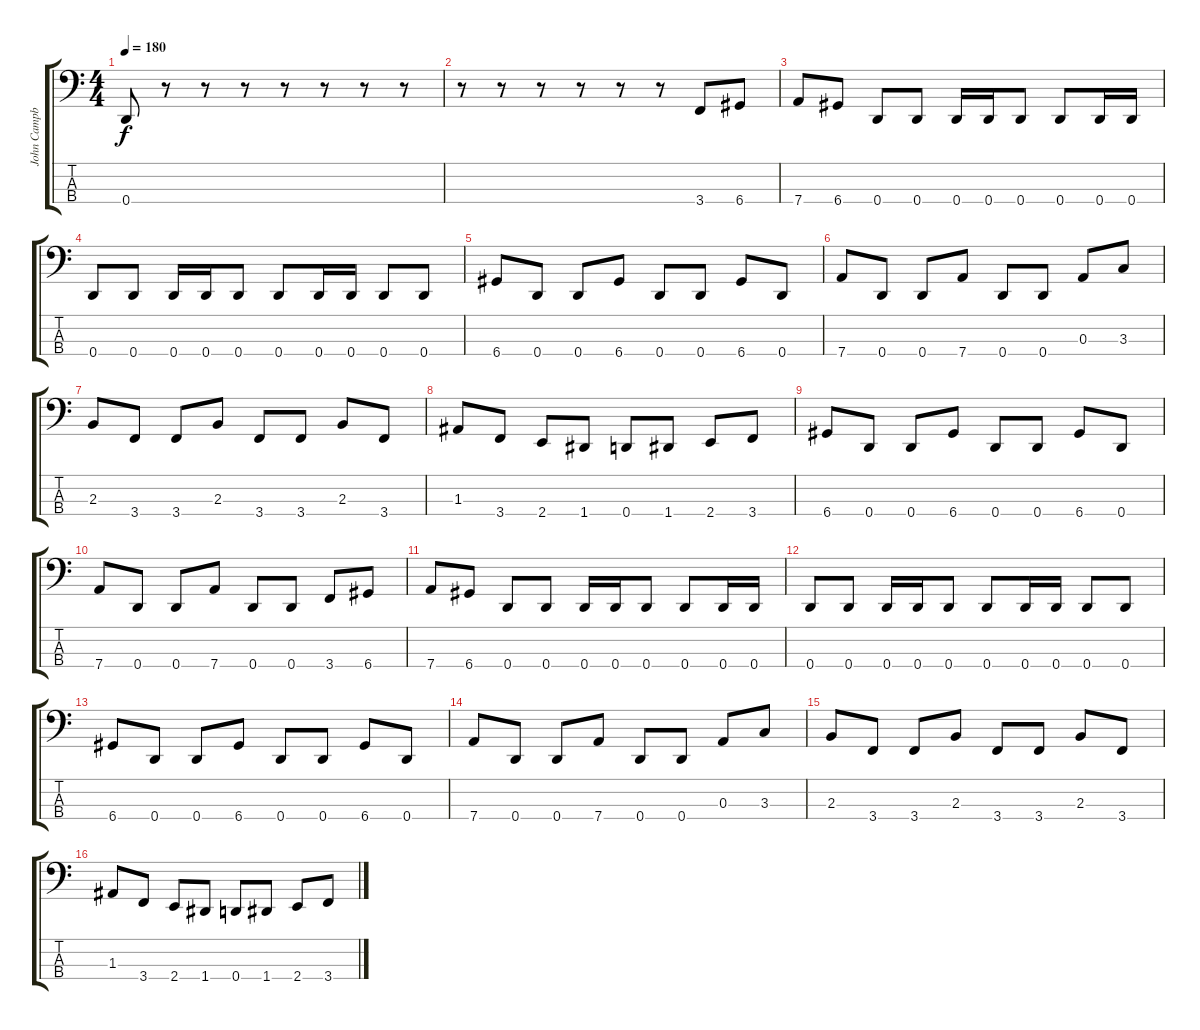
\track ("John Campbell - Bass" "John Campb") {instrument electricbasspick}
\staff {score tabs}
\tuning (G2 D2 A1 D1) {hide}
\ts (4 4)
\tempo 180
\clef f4
\ks c
0.4.8{dy f} r.8 r.8 r.8 r.8 r.8 r.8 r.8 |
r.8 r.8 r.8 r.8 r.8 r.8 3.4.8 6.4.8 |
7.4.8 6.4.8 0.4.8 0.4.8 0.4.16 0.4.16 0.4.8 0.4.8 0.4.16 0.4.16 |
0.4.8 0.4.8 0.4.16 0.4.16 0.4.8 0.4.8 0.4.16 0.4.16 0.4.8 0.4.8 |
6.4.8 0.4.8 0.4.8 6.4.8 0.4.8 0.4.8 6.4.8 0.4.8 |
7.4.8 0.4.8 0.4.8 7.4.8 0.4.8 0.4.8 0.3.8 3.3.8 |
2.3.8 3.4.8 3.4.8 2.3.8 3.4.8 3.4.8 2.3.8 3.4.8 |
1.3.8 3.4.8 2.4.8 1.4.8 0.4.8 1.4.8 2.4.8 3.4.8 |
6.4.8 0.4.8 0.4.8 6.4.8 0.4.8 0.4.8 6.4.8 0.4.8 |
7.4.8 0.4.8 0.4.8 7.4.8 0.4.8 0.4.8 3.4.8 6.4.8 |
7.4.8 6.4.8 0.4.8 0.4.8 0.4.16 0.4.16 0.4.8 0.4.8 0.4.16 0.4.16 |
0.4.8 0.4.8 0.4.16 0.4.16 0.4.8 0.4.8 0.4.16 0.4.16 0.4.8 0.4.8 |
6.4.8 0.4.8 0.4.8 6.4.8 0.4.8 0.4.8 6.4.8 0.4.8 |
7.4.8 0.4.8 0.4.8 7.4.8 0.4.8 0.4.8 0.3.8 3.3.8 |
2.3.8 3.4.8 3.4.8 2.3.8 3.4.8 3.4.8 2.3.8 3.4.8 |
1.3.8 3.4.8 2.4.8 1.4.8 0.4.8 1.4.8 2.4.8 3.4.8
